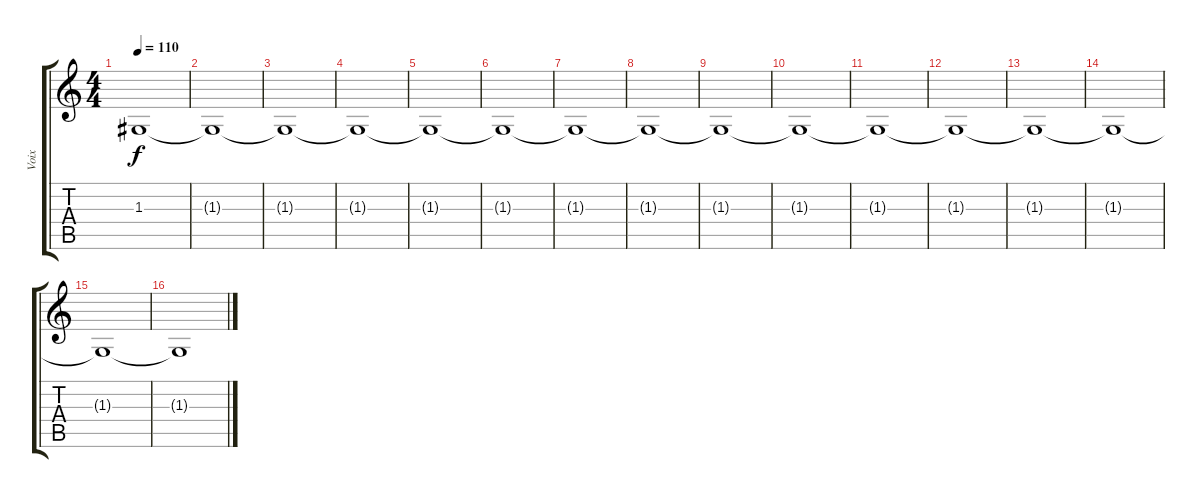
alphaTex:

\track ("Voix" "Voix") {instrument pad7halo}
\staff {score tabs}
\tuning (E4 B3 G3 D3 A2 E2) {hide}
\ts (4 4)
\tempo 110
\clef g2
\ks c
1.3{t}.1{dy f} |
1.3{t}.1 |
1.3{t}.1 |
1.3{t}.1 |
1.3{t}.1 |
1.3{t}.1 |
1.3{t}.1 |
1.3{t}.1 |
1.3{t}.1 |
1.3{t}.1 |
1.3{t}.1 |
1.3{t}.1 |
1.3{t}.1 |
1.3{t}.1 |
1.3{t}.1 |
1.3{t}.1
